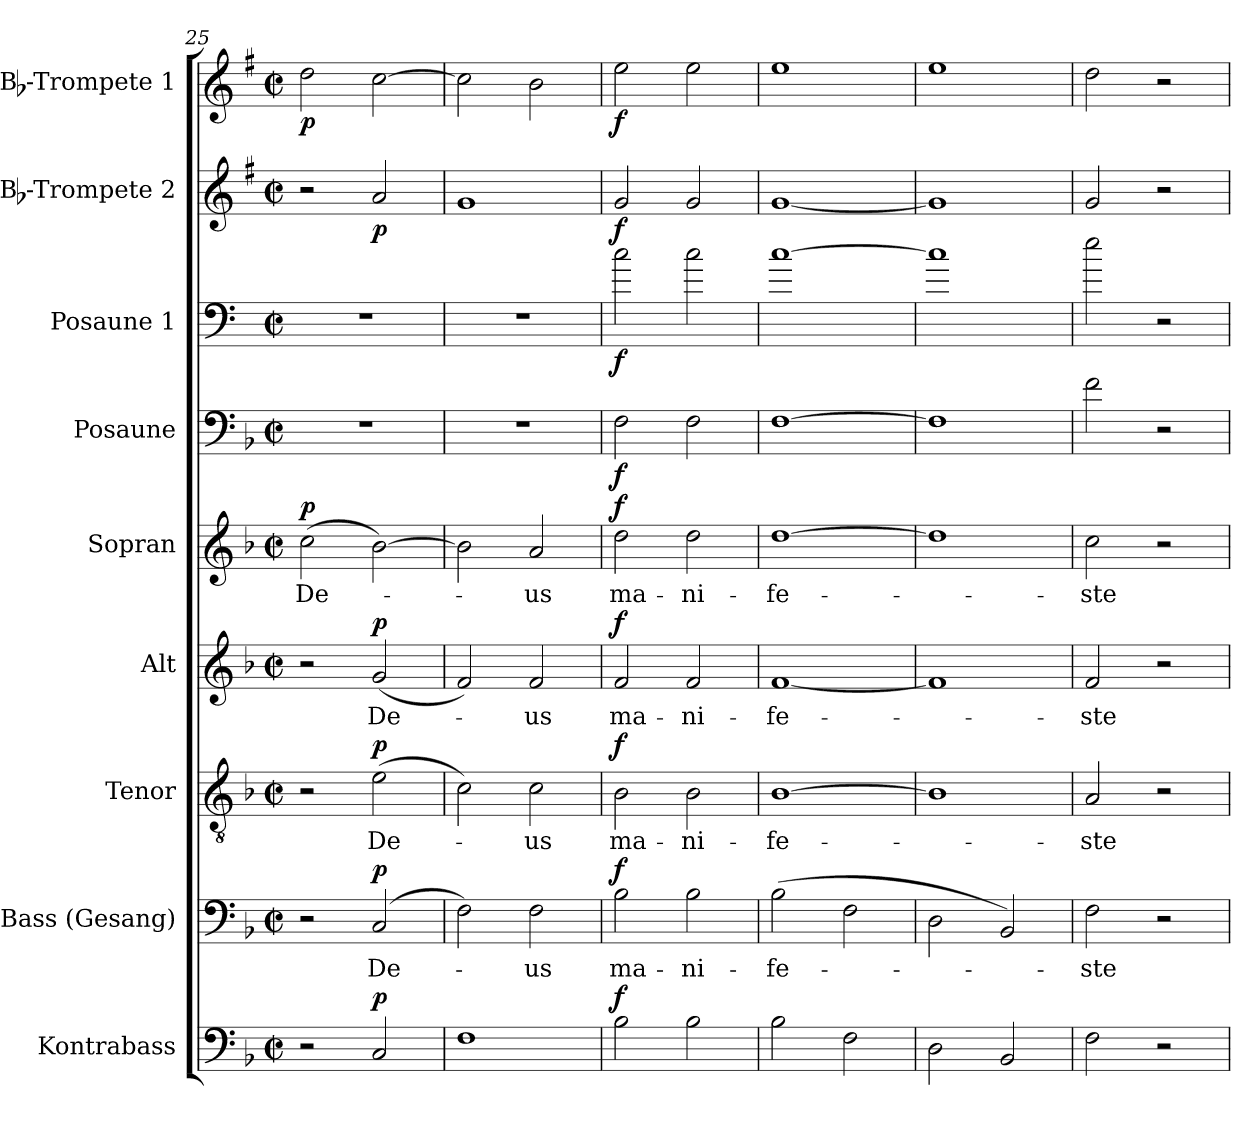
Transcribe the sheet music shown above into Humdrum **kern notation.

**kern	**dynam	**kern	**text	**dynam	**kern	**text	**dynam	**kern	**text	**dynam	**kern	**text	**dynam	**kern	**dynam	**kern	**dynam	**kern	**dynam	**kern	**dynam
*part9	*part9	*part8	*part8	*part8	*part7	*part7	*part7	*part6	*part6	*part6	*part5	*part5	*part5	*part4	*part4	*part3	*part3	*part2	*part2	*part1	*part1
*staff9	*staff9	*staff8	*staff8	*staff8	*staff7	*staff7	*staff7	*staff6	*staff6	*staff6	*staff5	*staff5	*staff5	*staff4	*staff4	*staff3	*staff3	*staff2	*staff2	*staff1	*staff1
*I"Kontrabass	*	*I"Bass (Gesang)	*	*	*I"Tenor	*	*	*I"Alt	*	*	*I"Sopran	*	*	*I"Posaune	*	*I"Posaune 1	*	*I"Bb-Trompete 2	*	*I"Bb-Trompete 1	*
*I'Kb.	*	*I'B.	*	*	*I'T.	*	*	*I'A.	*	*	*I'S.	*	*	*I'Pos.	*	*I'Pos 1	*	*I'Bb Trp. 2	*	*I'Bb Trp. 1	*
*clefF4	*	*clefF4	*	*	*clefGv2	*	*	*clefG2	*	*	*clefG2	*	*	*clefF4	*	*clefF4	*	*clefG2	*	*clefG2	*
*ITrd7c12	*	*	*	*	*	*	*	*	*	*	*	*	*	*	*	*ITrd4c7	*	*ITrd1c2	*	*ITrd1c2	*
*k[b-]	*	*k[b-]	*	*	*k[b-]	*	*	*k[b-]	*	*	*k[b-]	*	*	*k[b-]	*	*k[b-]	*	*k[b-]	*	*k[b-]	*
*F:	*	*F:	*	*	*F:	*	*	*F:	*	*	*F:	*	*	*F:	*	*F:	*	*F:	*	*F:	*
*M2/2	*	*M2/2	*	*	*M2/2	*	*	*M2/2	*	*	*M2/2	*	*	*M2/2	*	*M2/2	*	*M2/2	*	*M2/2	*
*met(c|)	*	*met(c|)	*	*	*met(c|)	*	*	*met(c|)	*	*	*met(c|)	*	*	*met(c|)	*	*met(c|)	*	*met(c|)	*	*met(c|)	*
=25	=25	=25	=25	=25	=25	=25	=25	=25	=25	=25	=25	=25	=25	=25	=25	=25	=25	=25	=25	=25	=25
!	!	!	!	!	!	!	!	!	!	!	!	!LO:LY:b	!LO:DY:a	!	!	!	!	!	!	!	!LO:DY:b
2r	.	2r	.	.	2r	.	.	2r	.	.	(>2cc\	De-	p	1r	.	1r	.	2r	.	2cc\	p
!	!LO:DY:a	!	!LO:LY:b	!LO:DY:a	!	!LO:LY:b	!LO:DY:a	!	!LO:LY:b	!LO:DY:a	!	!	!	!	!	!	!	!	!LO:DY:b	!	!
2CC/	p	(2C/	De-	p	(>2e\	De-	p	(<2g/	De-	p	[2b-\)	.	.	.	.	.	.	2g/	p	[2b-\	.
=26	=26	=26	=26	=26	=26	=26	=26	=26	=26	=26	=26	=26	=26	=26	=26	=26	=26	=26	=26	=26	=26
1FF	.	2F\)	.	.	2c\)	.	.	2f/)	.	.	2b-\]	.	.	1r	.	1r	.	1f	.	2b-\]	.
!	!	!	!LO:LY:b	!	!	!LO:LY:b	!	!	!LO:LY:b	!	!	!LO:LY:b	!	!	!	!	!	!	!	!	!
.	.	2F\	-us	.	2c\	-us	.	2f/	-us	.	2a/	-us	.	.	.	.	.	.	.	2a\	.
=27	=27	=27	=27	=27	=27	=27	=27	=27	=27	=27	=27	=27	=27	=27	=27	=27	=27	=27	=27	=27	=27
!	!LO:DY:a	!	!LO:LY:b	!LO:DY:a	!	!LO:LY:b	!LO:DY:a	!	!LO:LY:b	!LO:DY:a	!	!LO:LY:b	!LO:DY:a	!	!LO:DY:b	!	!LO:DY:b	!	!LO:DY:b	!	!LO:DY:b
2BB-\	f	2B-\	ma-	f	2B-\	ma-	f	2f/	ma-	f	2dd\	ma-	f	2F\	f	2f\	f	2f/	f	2dd\	f
!	!	!	!LO:LY:b	!	!	!LO:LY:b	!	!	!LO:LY:b	!	!	!LO:LY:b	!	!	!	!	!	!	!	!	!
2BB-\	.	2B-\	-ni-	.	2B-\	-ni-	.	2f/	-ni-	.	2dd\	-ni-	.	2F\	.	2f\	.	2f/	.	2dd\	.
=28	=28	=28	=28	=28	=28	=28	=28	=28	=28	=28	=28	=28	=28	=28	=28	=28	=28	=28	=28	=28	=28
!	!	!	!LO:LY:b	!	!	!LO:LY:b	!	!	!LO:LY:b	!	!	!LO:LY:b	!	!	!	!	!	!	!	!	!
2BB-\	.	(>2B-\	-fe-	.	[1B-	-fe-	.	[1f	-fe-	.	[1dd	-fe-	.	[1F	.	[1f	.	[1f	.	1dd	.
2FF\	.	2F\	.	.	.	.	.	.	.	.	.	.	.	.	.	.	.	.	.	.	.
!!LO:PB:g=z
=29	=29	=29	=29	=29	=29	=29	=29	=29	=29	=29	=29	=29	=29	=29	=29	=29	=29	=29	=29	=29	=29
2DD\	.	2D\	.	.	1B-]	.	.	1f]	.	.	1dd]	.	.	1F]	.	1f]	.	1f]	.	1dd	.
2BBB-/	.	2BB-/)	.	.	.	.	.	.	.	.	.	.	.	.	.	.	.	.	.	.	.
=30	=30	=30	=30	=30	=30	=30	=30	=30	=30	=30	=30	=30	=30	=30	=30	=30	=30	=30	=30	=30	=30
!	!	!	!LO:LY:b	!	!	!LO:LY:b	!	!	!LO:LY:b	!	!	!LO:LY:b	!	!	!	!	!	!	!	!	!
2FF\	.	2F\	-ste	.	2A/	-ste	.	2f/	-ste	.	2cc\	-ste	.	2f\	.	2a\	.	2f/	.	2cc\	.
2r	.	2r	.	.	2r	.	.	2r	.	.	2r	.	.	2r	.	2r	.	2r	.	2r	.
=	=	=	=	=	=	=	=	=	=	=	=	=	=	=	=	=	=	=	=	=	=
*-	*-	*-	*-	*-	*-	*-	*-	*-	*-	*-	*-	*-	*-	*-	*-	*-	*-	*-	*-	*-	*-
